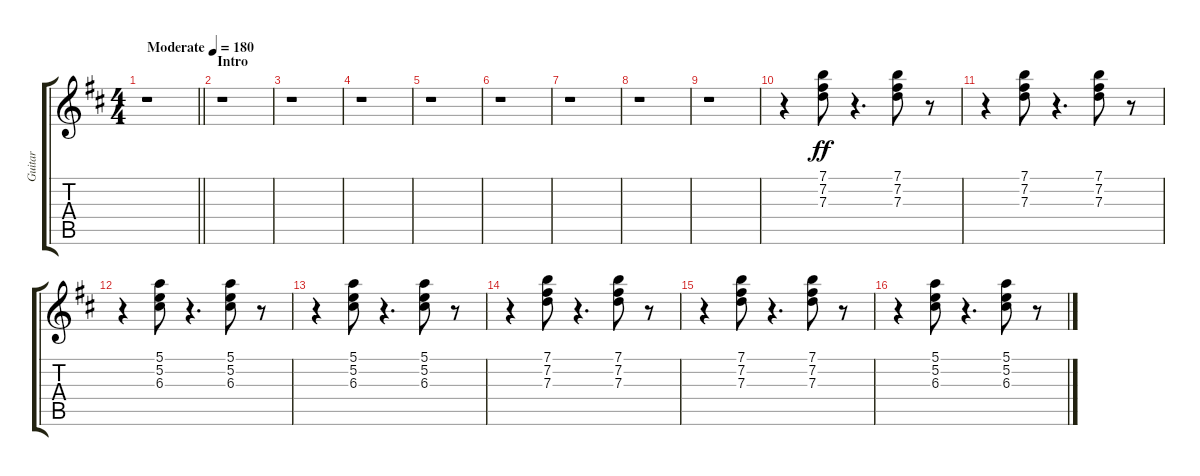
\track ("Guitar" "Guitar") {instrument electricguitarclean}
\staff {score tabs}
\tuning (E4 B3 G3 D3 A2 E2) {hide}
\ts (4 4)
\tempo (180 "Moderate")
\clef g2
\barLineRight lightlight
\ks bminor
r.1{dy ff instrument electricguitarclean} |
\section ("" "Intro")
r.1 |
r.1 |
r.1 |
r.1 |
r.1 |
r.1 |
r.1 |
r.1 |
r.4 (7.1 7.2 7.3).8 r.4{d} (7.1 7.2 7.3).8 r.8 |
r.4 (7.1 7.2 7.3).8 r.4{d} (7.1 7.2 7.3).8 r.8 |
r.4 (5.1 5.2 6.3).8 r.4{d} (5.1 5.2 6.3).8 r.8 |
r.4 (5.1 5.2 6.3).8 r.4{d} (5.1 5.2 6.3).8 r.8 |
r.4 (7.1 7.2 7.3).8 r.4{d} (7.1 7.2 7.3).8 r.8 |
r.4 (7.1 7.2 7.3).8 r.4{d} (7.1 7.2 7.3).8 r.8 |
r.4 (5.1 5.2 6.3).8 r.4{d} (5.1 5.2 6.3).8 r.8
